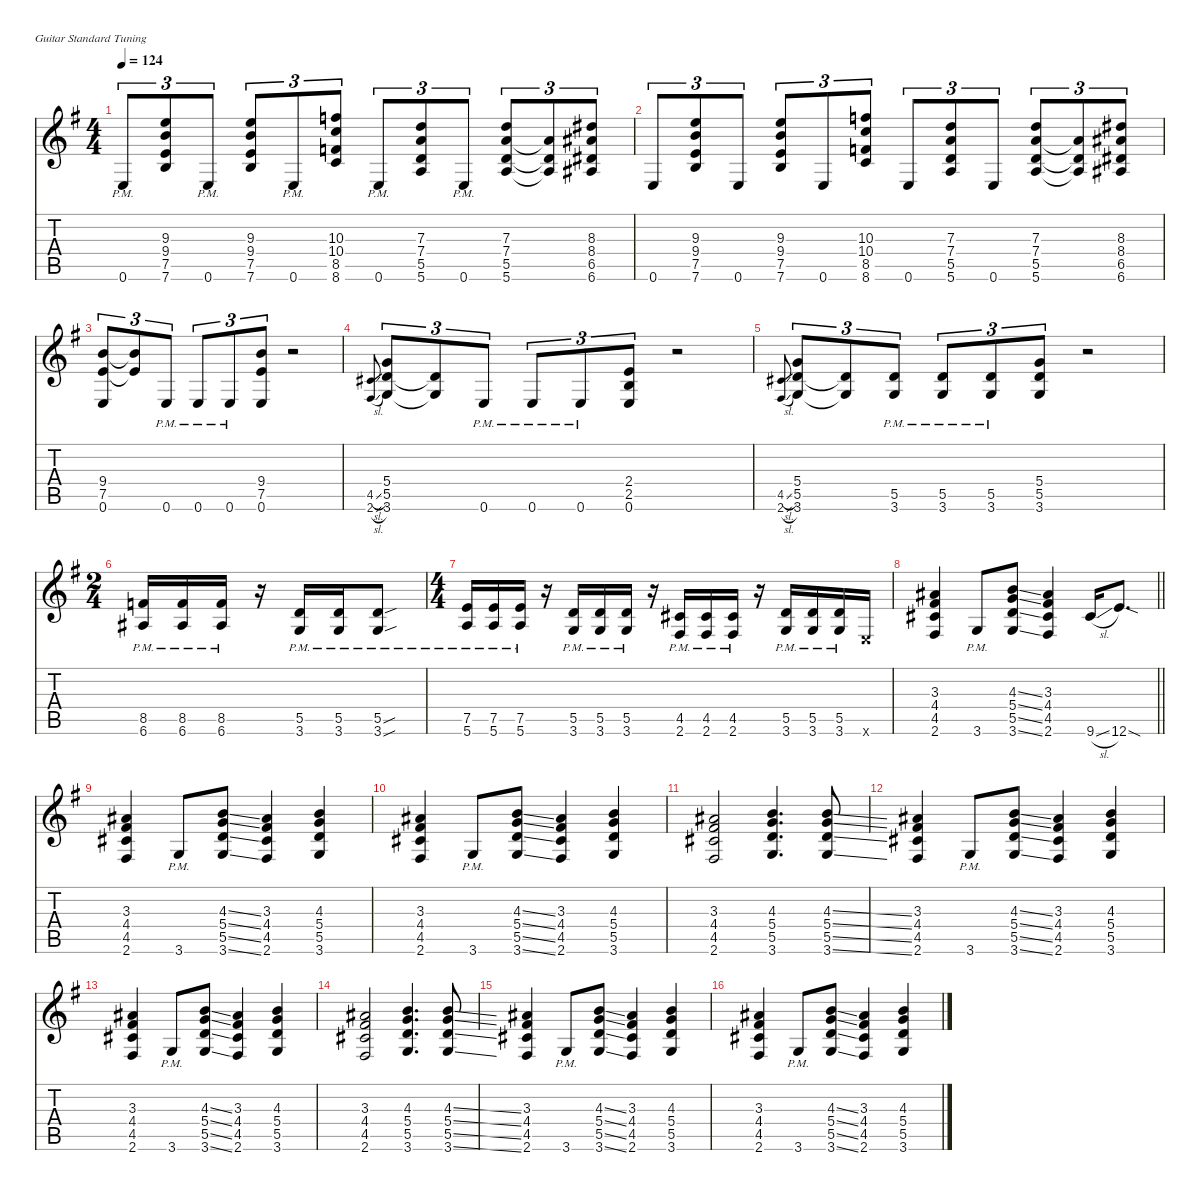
\defaultSystemsLayout 4
\hideDynamics
\bracketExtendMode nobrackets
\singleTrackTrackNamePolicy hidden
\multiTrackTrackNamePolicy hidden
\otherSystemsTrackNameOrientation horizontal
\track ("Guitar 1" "dist.guit.") {defaultSystemsLayout 4 mute instrument distortionguitar}
\staff {score tabs}
\tuning (E4 B3 G3 D3 A2 E2)
\ts (4 4)
\tempo 124
\clef g2
\ks eminor
0.6{pm acc forcenatural}.8{tu (3 2) dy f beam Up} (9.3{acc forcenatural} 9.4{acc forcenatural} 7.5{acc forcenatural} 7.6{acc forcenatural}).8{tu (3 2) beam Up} 0.6{pm acc forcenatural}.8{tu (3 2) beam Up} (9.3{acc forcenatural} 9.4{acc forcenatural} 7.5{acc forcenatural} 7.6{acc forcenatural}).8{tu (3 2) beam Up} 0.6{pm acc forcenatural}.8{tu (3 2) beam Up} (10.3{acc forcenatural} 10.4{acc forcenatural} 8.5{acc forcenatural} 8.6{acc forcenatural}).8{tu (3 2) beam Up} 0.6{pm acc forcenatural}.8{tu (3 2) beam Up} (7.3{acc forcenatural} 7.4{acc forcenatural} 5.5{acc forcenatural} 5.6{acc forcenatural}).8{tu (3 2) beam Up} 0.6{pm acc forcenatural}.8{tu (3 2) beam Up} (7.3{acc forcenatural} 7.4{acc forcenatural} 5.5{acc forcenatural} 5.6{acc forcenatural}).8{tu (3 2) beam Up} (7.4{t acc forcenatural} 5.5{t acc forcenatural} 5.6{t acc forcenatural}).8{tu (3 2) beam Up} (8.3{acc #} 8.4{acc #} 6.5{acc #} 6.6{acc #}).8{tu (3 2) beam Up} |
0.6{acc forcenatural}.8{tu (3 2) beam Up} (9.3{acc forcenatural} 9.4{acc forcenatural} 7.5{acc forcenatural} 7.6{acc forcenatural}).8{tu (3 2) beam Up} 0.6{acc forcenatural}.8{tu (3 2) beam Up} (9.3{acc forcenatural} 9.4{acc forcenatural} 7.5{acc forcenatural} 7.6{acc forcenatural}).8{tu (3 2) beam Up} 0.6{acc forcenatural}.8{tu (3 2) beam Up} (10.3{acc forcenatural} 10.4{acc forcenatural} 8.5{acc forcenatural} 8.6{acc forcenatural}).8{tu (3 2) beam Up} 0.6{acc forcenatural}.8{tu (3 2) beam Up} (7.3{acc forcenatural} 7.4{acc forcenatural} 5.5{acc forcenatural} 5.6{acc forcenatural}).8{tu (3 2) beam Up} 0.6{acc forcenatural}.8{tu (3 2) beam Up} (7.3{acc forcenatural} 7.4{acc forcenatural} 5.5{acc forcenatural} 5.6{acc forcenatural}).8{tu (3 2) beam Up} (7.4{t acc forcenatural} 5.5{t acc forcenatural} 5.6{t acc forcenatural}).8{tu (3 2) beam Up} (8.3{acc #} 8.4{acc #} 6.5{acc #} 6.6{acc #}).8{tu (3 2) beam Up} |
(9.4{acc forcenatural} 7.5{acc forcenatural} 0.6{acc forcenatural}).8{tu (3 2) beam Up} (9.4{t acc forcenatural} 7.5{t acc forcenatural}).8{tu (3 2) beam Up} 0.6{pm acc forcenatural}.8{tu (3 2) beam Up} 0.6{pm acc forcenatural}.8{tu (3 2) beam Up} 0.6{pm acc forcenatural}.8{tu (3 2) beam Up} (9.4{acc forcenatural} 7.5{acc forcenatural} 0.6{acc forcenatural}).8{tu (3 2) beam Up} r.2{beam Up} |
(4.5{sl acc #} 2.6{sl acc #}).8{gr dy mf beam Up} (5.4{acc forcenatural} 5.5{acc forcenatural} 3.6{acc forcenatural}).8{tu (3 2) dy f beam Up} (5.5{t acc forcenatural} 3.6{t acc forcenatural}).8{tu (3 2) beam Up} 0.6{pm acc forcenatural}.8{tu (3 2) beam Up} 0.6{pm acc forcenatural}.8{tu (3 2) beam Up} 0.6{pm acc forcenatural}.8{tu (3 2) beam Up} (2.4{acc forcenatural} 2.5{acc forcenatural} 0.6{acc forcenatural}).8{tu (3 2) beam Up} r.2{beam Up} |
(4.5{sl acc #} 2.6{sl acc #}).8{gr dy mf beam Up} (5.4{acc forcenatural} 5.5{acc forcenatural} 3.6{acc forcenatural}).8{tu (3 2) dy f beam Up} (5.5{t acc forcenatural} 3.6{t acc forcenatural}).8{tu (3 2) beam Up} (5.5{acc forcenatural} 3.6{pm acc forcenatural}).8{tu (3 2) beam Up} (5.5{acc forcenatural} 3.6{pm acc forcenatural}).8{tu (3 2) beam Up} (5.5{acc forcenatural} 3.6{pm acc forcenatural}).8{tu (3 2) beam Up} (5.4{acc forcenatural} 5.5{acc forcenatural} 3.6{acc forcenatural}).8{tu (3 2) beam Up} r.2{beam Up} |
\ts (2 4)
\beaming (8 2 2)
(8.5{pm acc forcenatural} 6.6{pm acc #}).16{beam Up} (8.5{pm acc forcenatural} 6.6{pm acc #}).16{beam Up} (8.5{pm acc forcenatural} 6.6{pm acc #}).16{beam Up} r.16{beam Up} (5.5{pm acc forcenatural} 3.6{pm acc forcenatural}).16{beam Up} (5.5{pm acc forcenatural} 3.6{pm acc forcenatural}).16{beam Up} (5.5{sou pm acc forcenatural} 3.6{sou pm acc forcenatural}).8{beam Up} |
\ts (4 4)
\beaming (8 2 2 2 2)
(7.5{pm acc forcenatural} 5.6{pm acc forcenatural}).16{beam Up} (7.5{pm acc forcenatural} 5.6{pm acc forcenatural}).16{beam Up} (7.5{pm acc forcenatural} 5.6{pm acc forcenatural}).16{beam Up} r.16{beam Up} (5.5{pm acc forcenatural} 3.6{pm acc forcenatural}).16{beam Up} (5.5{pm acc forcenatural} 3.6{pm acc forcenatural}).16{beam Up} (5.5{pm acc forcenatural} 3.6{pm acc forcenatural}).16{beam Up} r.16{beam Up} (4.5{pm acc #} 2.6{pm acc #}).16{beam Up} (4.5{pm acc #} 2.6{pm acc #}).16{beam Up} (4.5{pm acc #} 2.6{pm acc #}).16{beam Up} r.16{beam Up} (5.5{pm acc forcenatural} 3.6{pm acc forcenatural}).16{beam Up} (5.5{pm acc forcenatural} 3.6{pm acc forcenatural}).16{beam Up} (5.5{pm acc forcenatural} 3.6{pm acc forcenatural}).16{beam Up} 0.6{x acc forcenatural}.16{beam Up} |
\barLineRight lightlight
(3.3{acc #} 4.4{acc #} 4.5{acc #} 2.6{acc #}).4{beam Up} 3.6{pm acc forcenatural}.8{beam Up} (4.3{ss acc forcenatural} 5.4{ss acc forcenatural} 5.5{ss acc forcenatural} 3.6{ss acc forcenatural}).8{beam Up} (3.3{acc #} 4.4{acc #} 4.5{acc #} 2.6{acc #}).4{beam Up} 9.6{sl acc #}.16{beam Up} 12.6{sod acc forcenatural}.8{d beam Up} |
(3.3{acc #} 4.4{acc #} 4.5{acc #} 2.6{acc #}).4{beam Up} 3.6{pm acc forcenatural}.8{beam Up} (4.3{ss acc forcenatural} 5.4{ss acc forcenatural} 5.5{ss acc forcenatural} 3.6{ss acc forcenatural}).8{beam Up} (3.3{acc #} 4.4{acc #} 4.5{acc #} 2.6{acc #}).4{beam Up} (4.3{acc forcenatural} 5.4{acc forcenatural} 5.5{acc forcenatural} 3.6{acc forcenatural}).4{beam Up} |
(3.3{acc #} 4.4{acc #} 4.5{acc #} 2.6{acc #}).4{beam Up} 3.6{pm acc forcenatural}.8{beam Up} (4.3{ss acc forcenatural} 5.4{ss acc forcenatural} 5.5{ss acc forcenatural} 3.6{ss acc forcenatural}).8{beam Up} (3.3{acc #} 4.4{acc #} 4.5{acc #} 2.6{acc #}).4{beam Up} (4.3{acc forcenatural} 5.4{acc forcenatural} 5.5{acc forcenatural} 3.6{acc forcenatural}).4{beam Up} |
(3.3{acc #} 4.4{acc #} 4.5{acc #} 2.6{acc #}).2{beam Up} (4.3{acc forcenatural} 5.4{acc forcenatural} 5.5{acc forcenatural} 3.6{acc forcenatural}).4{d beam Up} (4.3{ss acc forcenatural} 5.4{ss acc forcenatural} 5.5{ss acc forcenatural} 3.6{ss acc forcenatural}).8{beam Up} |
(3.3{acc #} 4.4{acc #} 4.5{acc #} 2.6{acc #}).4{beam Up} 3.6{pm acc forcenatural}.8{beam Up} (4.3{ss acc forcenatural} 5.4{ss acc forcenatural} 5.5{ss acc forcenatural} 3.6{ss acc forcenatural}).8{beam Up} (3.3{acc #} 4.4{acc #} 4.5{acc #} 2.6{acc #}).4{beam Up} (4.3{acc forcenatural} 5.4{acc forcenatural} 5.5{acc forcenatural} 3.6{acc forcenatural}).4{beam Up} |
(3.3{acc #} 4.4{acc #} 4.5{acc #} 2.6{acc #}).4{beam Up} 3.6{pm acc forcenatural}.8{beam Up} (4.3{ss acc forcenatural} 5.4{ss acc forcenatural} 5.5{ss acc forcenatural} 3.6{ss acc forcenatural}).8{beam Up} (3.3{acc #} 4.4{acc #} 4.5{acc #} 2.6{acc #}).4{beam Up} (4.3{acc forcenatural} 5.4{acc forcenatural} 5.5{acc forcenatural} 3.6{acc forcenatural}).4{beam Up} |
(3.3{acc #} 4.4{acc #} 4.5{acc #} 2.6{acc #}).2{beam Up} (4.3{acc forcenatural} 5.4{acc forcenatural} 5.5{acc forcenatural} 3.6{acc forcenatural}).4{d beam Up} (4.3{ss acc forcenatural} 5.4{ss acc forcenatural} 5.5{ss acc forcenatural} 3.6{ss acc forcenatural}).8{beam Up} |
(3.3{acc #} 4.4{acc #} 4.5{acc #} 2.6{acc #}).4{beam Up} 3.6{pm acc forcenatural}.8{beam Up} (4.3{ss acc forcenatural} 5.4{ss acc forcenatural} 5.5{ss acc forcenatural} 3.6{ss acc forcenatural}).8{beam Up} (3.3{acc #} 4.4{acc #} 4.5{acc #} 2.6{acc #}).4{beam Up} (4.3{acc forcenatural} 5.4{acc forcenatural} 5.5{acc forcenatural} 3.6{acc forcenatural}).4{beam Up} |
(3.3{acc #} 4.4{acc #} 4.5{acc #} 2.6{acc #}).4{beam Up} 3.6{pm acc forcenatural}.8{beam Up} (4.3{ss acc forcenatural} 5.4{ss acc forcenatural} 5.5{ss acc forcenatural} 3.6{ss acc forcenatural}).8{beam Up} (3.3{acc #} 4.4{acc #} 4.5{acc #} 2.6{acc #}).4{beam Up} (4.3{acc forcenatural} 5.4{acc forcenatural} 5.5{acc forcenatural} 3.6{acc forcenatural}).4{beam Up}
